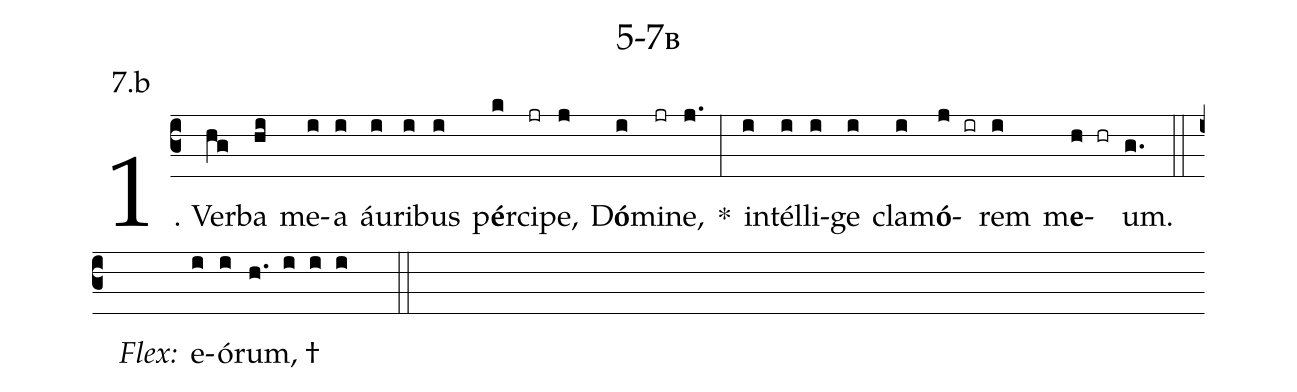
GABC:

name: 5-7b;
annotation: 7.b;
%%
(c3)1. Ver(hg)ba(hi) me(i)a(i) áu(i)ri(i)bus(i) p<b>é</b>r(k)ci(jr)pe,(j) D<b>ó</b>(i)mi(jr)ne,(j.) *(:) in(i)tél(i)li(i)ge(i) cla(i)m<b>ó</b>(j ir)rem(i) m<b>e</b>(h hr)um.(g.) (::)
<i>Flex:</i>()  e(i)ó(i)rum, †(h. i i i  ::)
